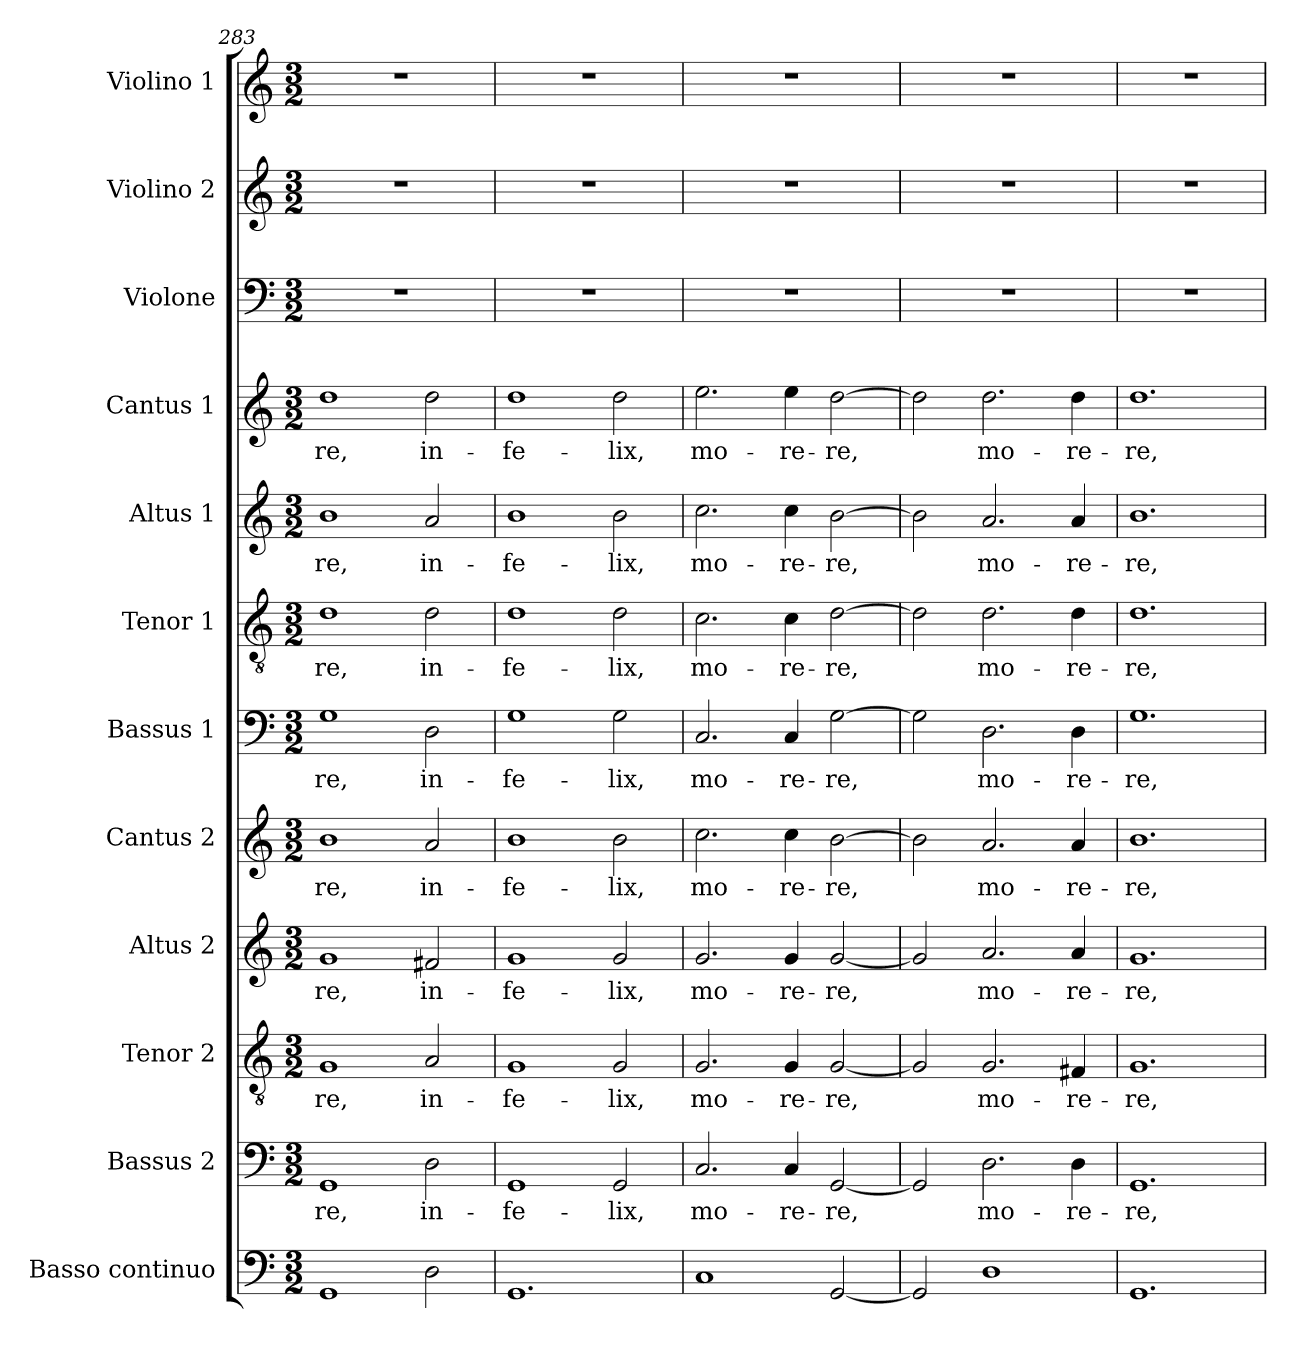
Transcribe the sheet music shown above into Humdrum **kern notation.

**kern	**kern	**text	**kern	**text	**kern	**text	**kern	**text	**kern	**text	**kern	**text	**kern	**text	**kern	**text	**kern	**kern	**kern
*part12	*part11	*part11	*part10	*part10	*part9	*part9	*part8	*part8	*part7	*part7	*part6	*part6	*part5	*part5	*part4	*part4	*part3	*part2	*part1
*staff12	*staff11	*staff11	*staff10	*staff10	*staff9	*staff9	*staff8	*staff8	*staff7	*staff7	*staff6	*staff6	*staff5	*staff5	*staff4	*staff4	*staff3	*staff2	*staff1
*I"Basso continuo	*I"Bassus 2	*	*I"Tenor 2	*	*I"Altus 2	*	*I"Cantus 2	*	*I"Bassus 1	*	*I"Tenor 1	*	*I"Altus 1	*	*I"Cantus 1	*	*I"Violone	*I"Violino 2	*I"Violino 1
*I'BC	*I'B2	*	*I'T2	*	*I'A2	*	*I'C2	*	*I'B1	*	*I'T1	*	*I'A1	*	*I'C1	*	*I'Vn	*I'V2	*I'V1
*clefF4	*clefF4	*	*clefGv2	*	*clefG2	*	*clefG2	*	*clefF4	*	*clefGv2	*	*clefG2	*	*clefG2	*	*clefF4	*clefG2	*clefG2
*ITrd7c12	*	*	*	*	*	*	*	*	*	*	*	*	*	*	*	*	*ITrd7c12	*	*
*k[]	*k[]	*	*k[]	*	*k[]	*	*k[]	*	*k[]	*	*k[]	*	*k[]	*	*k[]	*	*k[]	*k[]	*k[]
*C:	*C:	*	*C:	*	*C:	*	*C:	*	*C:	*	*C:	*	*C:	*	*C:	*	*C:	*C:	*C:
*M3/2	*M3/2	*	*M3/2	*	*M3/2	*	*M3/2	*	*M3/2	*	*M3/2	*	*M3/2	*	*M3/2	*	*M3/2	*M3/2	*M3/2
=283	=283	=283	=283	=283	=283	=283	=283	=283	=283	=283	=283	=283	=283	=283	=283	=283	=283	=283	=283
!	!	!LO:LY:b	!	!LO:LY:b	!	!LO:LY:b	!	!LO:LY:b	!	!LO:LY:b	!	!LO:LY:b	!	!LO:LY:b	!	!LO:LY:b	!	!	!
1GGG	1GG	-re,	1G	-re,	1g	-re,	1b	-re,	1G	-re,	1d	-re,	1b	-re,	1dd	-re,	1.r	1.r	1.r
!	!	!LO:LY:b	!	!LO:LY:b	!	!LO:LY:b	!	!LO:LY:b	!	!LO:LY:b	!	!LO:LY:b	!	!LO:LY:b	!	!LO:LY:b	!	!	!
2DD\	2D\	in-	2A/	in-	2f#X/	in-	2a/	in-	2D\	in-	2d\	in-	2a/	in-	2dd\	in-	.	.	.
=284	=284	=284	=284	=284	=284	=284	=284	=284	=284	=284	=284	=284	=284	=284	=284	=284	=284	=284	=284
!	!	!LO:LY:b	!	!LO:LY:b	!	!LO:LY:b	!	!LO:LY:b	!	!LO:LY:b	!	!LO:LY:b	!	!LO:LY:b	!	!LO:LY:b	!	!	!
1.GGG	1GG	-fe-	1G	-fe-	1g	-fe-	1b	-fe-	1G	-fe-	1d	-fe-	1b	-fe-	1dd	-fe-	1.r	1.r	1.r
!	!	!LO:LY:b	!	!LO:LY:b	!	!LO:LY:b	!	!LO:LY:b	!	!LO:LY:b	!	!LO:LY:b	!	!LO:LY:b	!	!LO:LY:b	!	!	!
.	2GG/	-lix,	2G/	-lix,	2g/	-lix,	2b\	-lix,	2G\	-lix,	2d\	-lix,	2b\	-lix,	2dd\	-lix,	.	.	.
=285	=285	=285	=285	=285	=285	=285	=285	=285	=285	=285	=285	=285	=285	=285	=285	=285	=285	=285	=285
!	!	!LO:LY:b	!	!LO:LY:b	!	!LO:LY:b	!	!LO:LY:b	!	!LO:LY:b	!	!LO:LY:b	!	!LO:LY:b	!	!LO:LY:b	!	!	!
1CC	2.C/	mo-	2.G/	mo-	2.g/	mo-	2.cc\	mo-	2.C/	mo-	2.c\	mo-	2.cc\	mo-	2.ee\	mo-	1.r	1.r	1.r
!	!	!LO:LY:b	!	!LO:LY:b	!	!LO:LY:b	!	!LO:LY:b	!	!LO:LY:b	!	!LO:LY:b	!	!LO:LY:b	!	!LO:LY:b	!	!	!
.	4C/	-re-	4G/	-re-	4g/	-re-	4cc\	-re-	4C/	-re-	4c\	-re-	4cc\	-re-	4ee\	-re-	.	.	.
!	!	!LO:LY:b	!	!LO:LY:b	!	!LO:LY:b	!	!LO:LY:b	!	!LO:LY:b	!	!LO:LY:b	!	!LO:LY:b	!	!LO:LY:b	!	!	!
[2GGG/	[2GG/	-re,	[2G/	-re,	[2g/	-re,	[2b\	-re,	[2G\	-re,	[2d\	-re,	[2b\	-re,	[2dd\	-re,	.	.	.
=286	=286	=286	=286	=286	=286	=286	=286	=286	=286	=286	=286	=286	=286	=286	=286	=286	=286	=286	=286
2GGG/]	2GG/]	.	2G/]	.	2g/]	.	2b\]	.	2G\]	.	2d\]	.	2b\]	.	2dd\]	.	1.r	1.r	1.r
!	!	!LO:LY:b	!	!LO:LY:b	!	!LO:LY:b	!	!LO:LY:b	!	!LO:LY:b	!	!LO:LY:b	!	!LO:LY:b	!	!LO:LY:b	!	!	!
1DD	2.D\	mo-	2.G/	mo-	2.a/	mo-	2.a/	mo-	2.D\	mo-	2.d\	mo-	2.a/	mo-	2.dd\	mo-	.	.	.
!	!	!LO:LY:b	!	!LO:LY:b	!	!LO:LY:b	!	!LO:LY:b	!	!LO:LY:b	!	!LO:LY:b	!	!LO:LY:b	!	!LO:LY:b	!	!	!
.	4D\	-re-	4F#X/	-re-	4a/	-re-	4a/	-re-	4D\	-re-	4d\	-re-	4a/	-re-	4dd\	-re-	.	.	.
=287	=287	=287	=287	=287	=287	=287	=287	=287	=287	=287	=287	=287	=287	=287	=287	=287	=287	=287	=287
!	!	!LO:LY:b	!	!LO:LY:b	!	!LO:LY:b	!	!LO:LY:b	!	!LO:LY:b	!	!LO:LY:b	!	!LO:LY:b	!	!LO:LY:b	!	!	!
1.GGG	1.GG	-re,	1.G	-re,	1.g	-re,	1.b	-re,	1.G	-re,	1.d	-re,	1.b	-re,	1.dd	-re,	1.r	1.r	1.r
=	=	=	=	=	=	=	=	=	=	=	=	=	=	=	=	=	=	=	=
*-	*-	*-	*-	*-	*-	*-	*-	*-	*-	*-	*-	*-	*-	*-	*-	*-	*-	*-	*-
